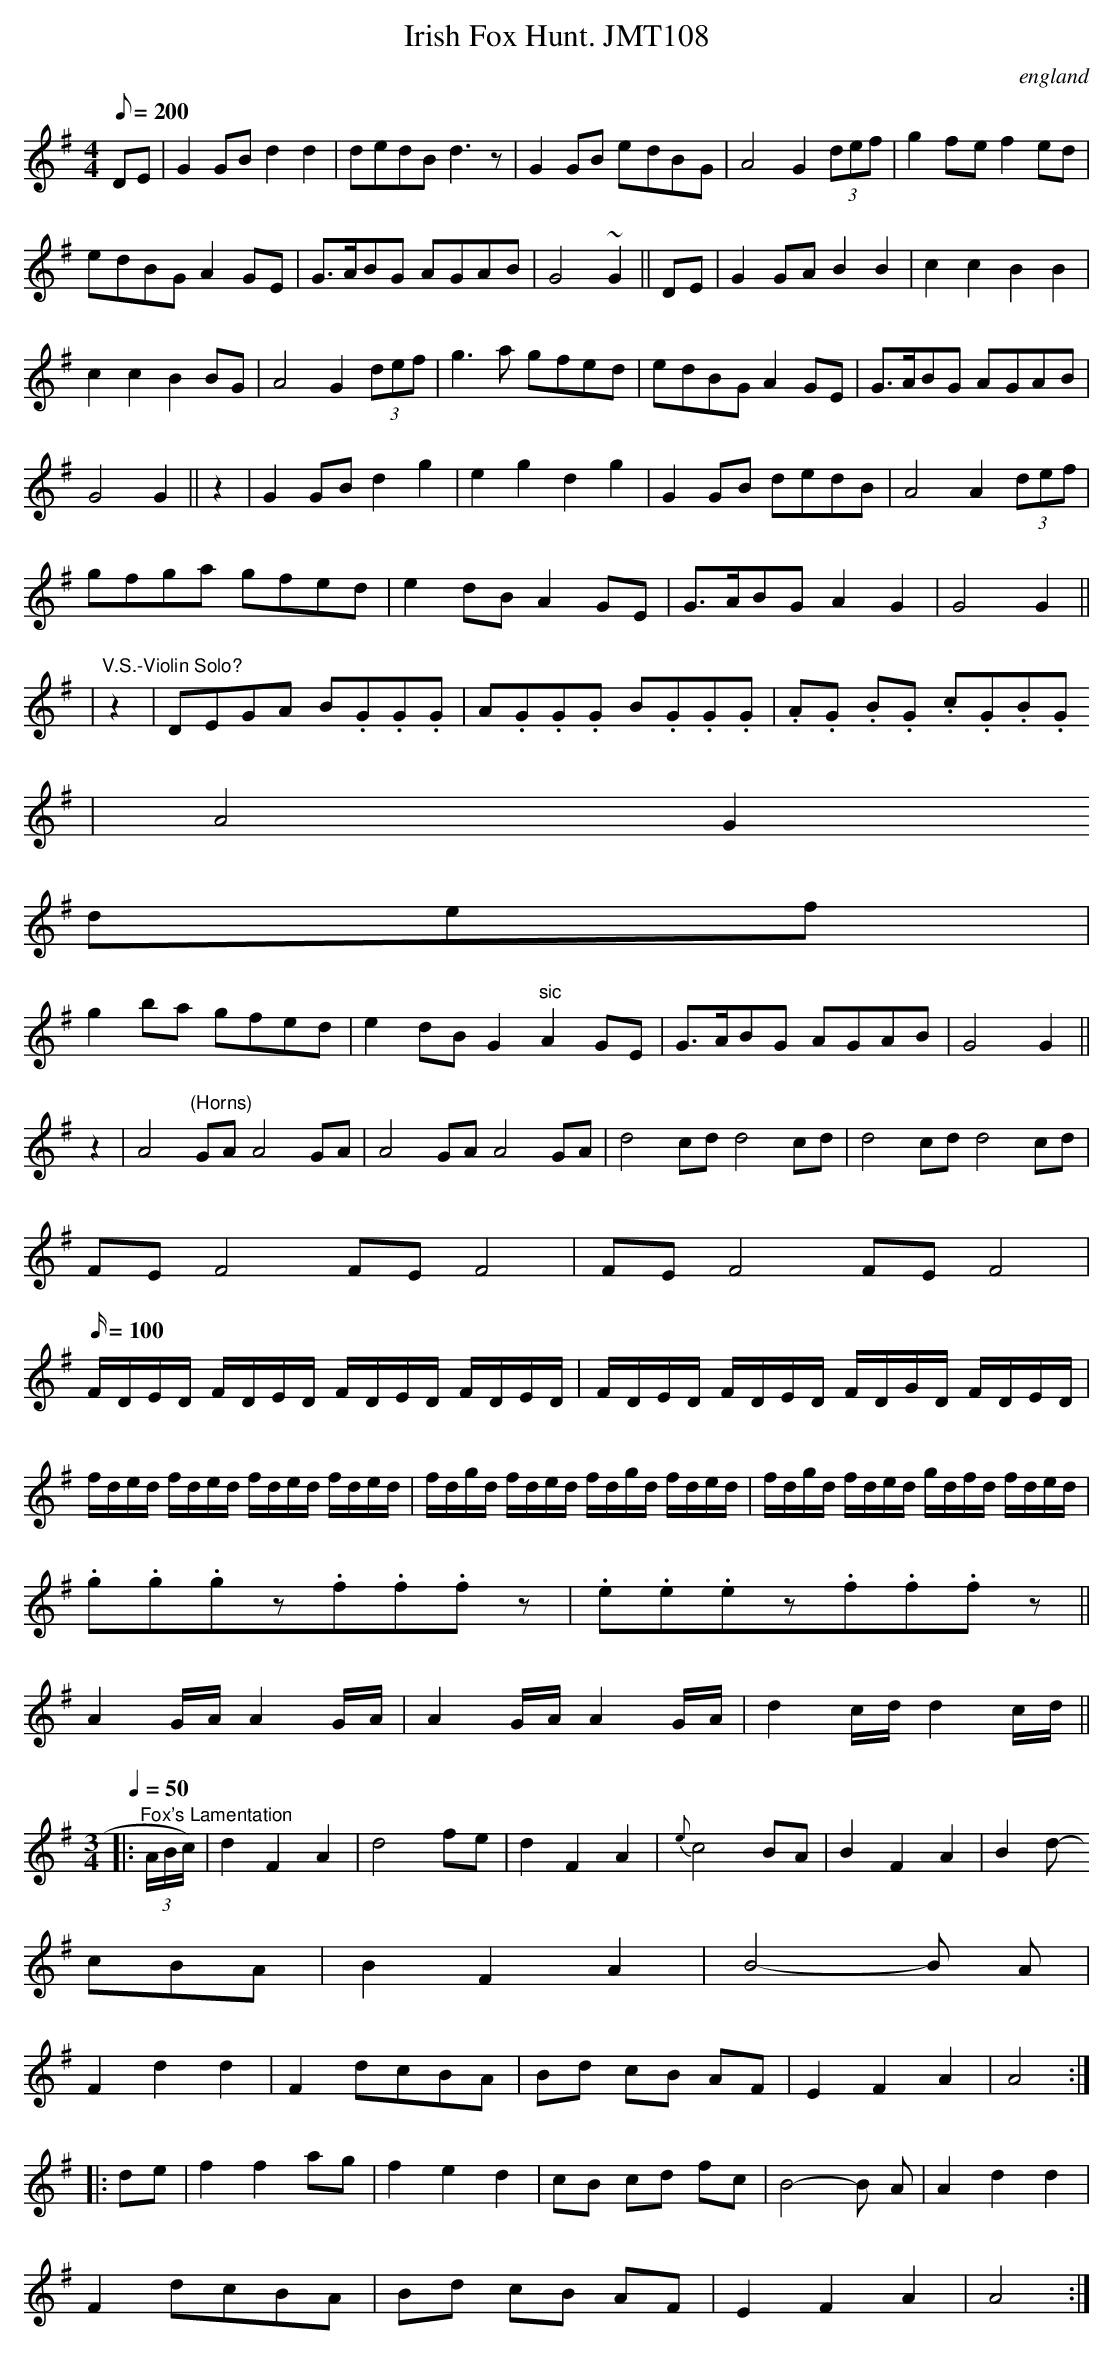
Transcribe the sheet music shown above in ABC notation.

X:1
T:Irish Fox Hunt. JMT108
O:england
M:4/4
L:1/8
Q:200
K:G
DE|G2GBd2d2|dedBd3z|G2GB e-dB-G|A4G2 (3def|g2f-ef2ed|
e-dB-GA2GE|G>ABG A-GA-B|G4~G2||DE|G2G-AB2B2|c2c2B2B2|
c2c2B2BG|A4G2 (3def|g3a g-fe-d|e-dB-GA2GE|G>ABG A-GA-B|
G4G2||z2|G2GBd2g2|e2g2d2g2|G2GB dedB|A4A2 (3def|
g-fg-a g-fe-d|e2dBA2GE|G>ABGA2G2|G4G2||
|"V.S.-Violin Solo?"z2|D-EG-A B.G.G.G|A.G.G.G B.G.G.G|.A.G .B.G .c.G.B.G
|A4G2(
3def|
g2b-a g-fe-d|e2dBG2"sic"A2GE|G>ABG A-GA-B|G4G2||
z2|A4"(Horns)"GAA4GA|A4GAA4GA|d4cdd4cd|d4cdd4cd|
FEF4FEF4|FEF4FEF4|
L:1/16
Q:100
FDED FDED FDED FDED|FDED FDED FDGD FDED|
fded fded fded fded|fdgd fded fdgd fded|fdgd fded gdfd fded|
.g2.g2.g2z2.f2.f2.f2z2|.e2.e2.e2z2.f2.f2.f2z2||
A4GAA4GA|A4GAA4GA|d4cdd4cd||
M:3/4
L:1/4
Q:50
||:"Fox's Lamentation"(3A/4B/4c/4)|dFA|d2 f/e/|dFA| {e}c2 B/A/|BFA|B d/-
c/B/-A/|BFA|B2-B/ A/|
Fdd|F d/-c/B/-A/|B/-d/ c/-B/ A/-F/|EFA|A2:|
|:d/e/|ff a/-g/|fed|c/-B/ c/-d/ f/-c/|B2-B/ A/|Add|
F d/-c/B/-A/|B/-d/ c/-B/ A/-F/|EFA|A2:|]
